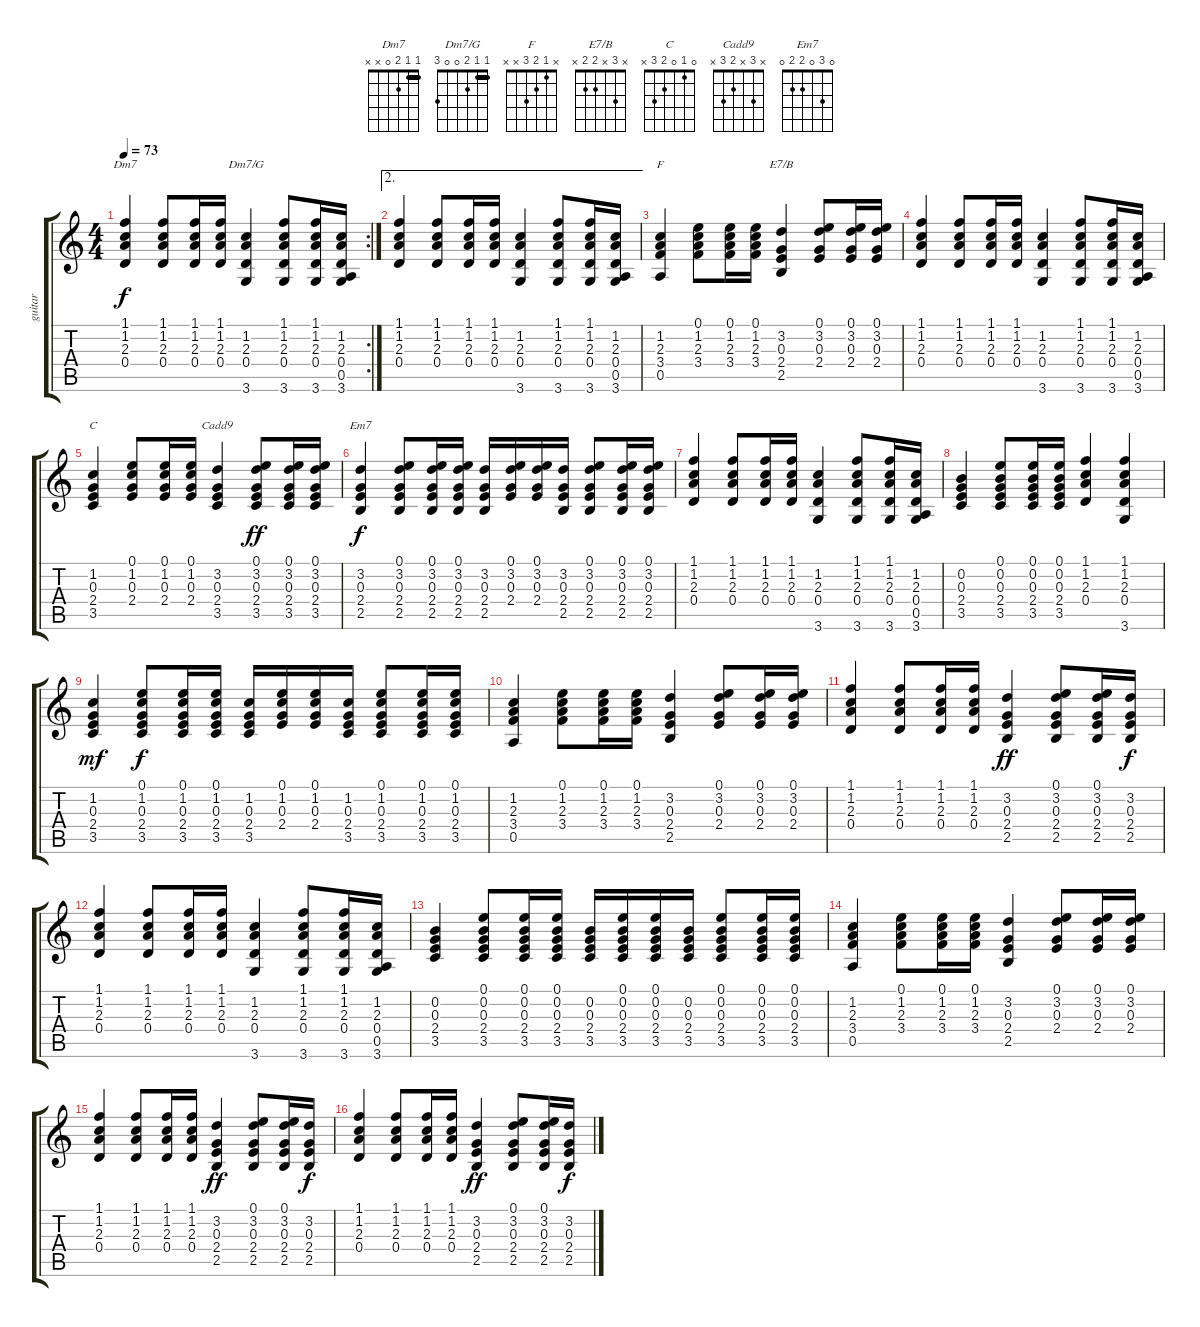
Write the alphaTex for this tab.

\track ("guitar" "guitar") {instrument acousticguitarsteel}
\staff {score tabs}
\tuning (E4 B3 G3 D3 A2 E2) {hide}
\chord ("Dm7" 1 1 2 0 x x) {barre 1}
\chord ("Dm7/G" 1 1 2 0 0 3) {barre 1}
\chord ("F" x 1 2 3 x x)
\chord ("E7/B" x 3 x 2 2 x)
\chord ("C" 0 1 0 2 3 x)
\chord ("Cadd9" x 3 x 2 3 x)
\chord ("Em7" 0 3 0 2 2 0)
\rc 2
\ts (4 4)
\tempo 73
\clef g2
\ks c
(1.1 1.2 2.3 0.4).4{ch "Dm7" dy f} (1.1 1.2 2.3 0.4).8 (1.1 1.2 2.3 0.4).16 (1.1 1.2 2.3 0.4).16 (1.2 2.3 0.4 3.6).4{ch "Dm7/G"} (1.1 1.2 2.3 0.4 3.6).8 (1.1 1.2 2.3 0.4 3.6).16 (1.2 2.3 0.4 0.5 3.6).16 |
\ae 2
(1.1 1.2 2.3 0.4).4 (1.1 1.2 2.3 0.4).8 (1.1 1.2 2.3 0.4).16 (1.1 1.2 2.3 0.4).16 (1.2 2.3 0.4 3.6).4 (1.1 1.2 2.3 0.4 3.6).8 (1.1 1.2 2.3 0.4 3.6).16 (1.2 2.3 0.4 0.5 3.6).16 |
(1.2 2.3 3.4 0.5).4{ch "F"} (0.1 1.2 2.3 3.4).8 (0.1 1.2 2.3 3.4).16 (0.1 1.2 2.3 3.4).16 (3.2 0.3 2.4 2.5).4{ch "E7/B"} (0.1 3.2 0.3 2.4).8 (0.1 3.2 0.3 2.4).16 (0.1 3.2 0.3 2.4).16 |
(1.1 1.2 2.3 0.4).4 (1.1 1.2 2.3 0.4).8 (1.1 1.2 2.3 0.4).16 (1.1 1.2 2.3 0.4).16 (1.2 2.3 0.4 3.6).4 (1.1 1.2 2.3 0.4 3.6).8 (1.1 1.2 2.3 0.4 3.6).16 (1.2 2.3 0.4 0.5 3.6).16 |
(1.2 0.3 2.4 3.5).4{ch "C"} (0.1 1.2 0.3 2.4).8 (0.1 1.2 0.3 2.4).16 (0.1 1.2 0.3 2.4).16 (3.2 0.3 2.4 3.5).4{ch "Cadd9"} (0.1 3.2 0.3 2.4 3.5).8{dy ff} (0.1 3.2 0.3 2.4 3.5).16 (0.1 3.2 0.3 2.4 3.5).16 |
(3.2 0.3 2.4 2.5).4{ch "Em7" dy f} (0.1 3.2 0.3 2.4 2.5).8 (0.1 3.2 0.3 2.4 2.5).16 (0.1 3.2 0.3 2.4 2.5).16 (3.2 0.3 2.4 2.5).16 (0.1 3.2 0.3 2.4).16 (0.1 3.2 0.3 2.4).16 (3.2 0.3 2.4 2.5).16 (0.1 3.2 0.3 2.4 2.5).8 (0.1 3.2 0.3 2.4 2.5).16 (0.1 3.2 0.3 2.4 2.5).16 |
(1.1 1.2 2.3 0.4).4 (1.1 1.2 2.3 0.4).8 (1.1 1.2 2.3 0.4).16 (1.1 1.2 2.3 0.4).16 (1.2 2.3 0.4 3.6).4 (1.1 1.2 2.3 0.4 3.6).8 (1.1 1.2 2.3 0.4 3.6).16 (1.2 2.3 0.4 0.5 3.6).16 |
(0.2 0.3 2.4 3.5).4 (0.1 0.2 0.3 2.4 3.5).8 (0.1 0.2 0.3 2.4 3.5).16 (0.1 0.2 0.3 2.4 3.5).16 (1.1 1.2 2.3 0.4).4 (1.1 1.2 2.3 0.4 3.6).4 |
(1.2 0.3 2.4 3.5).4{dy mf balance 8} (0.1 1.2 0.3 2.4 3.5).8{dy f} (0.1 1.2 0.3 2.4 3.5).16 (0.1 1.2 0.3 2.4 3.5).16 (1.2 0.3 2.4 3.5).16 (0.1 1.2 0.3 2.4).16 (0.1 1.2 0.3 2.4).16 (1.2 0.3 2.4 3.5).16 (0.1 1.2 0.3 2.4 3.5).8 (0.1 1.2 0.3 2.4 3.5).16 (0.1 1.2 0.3 2.4 3.5).16 |
(1.2 2.3 3.4 0.5).4 (0.1 1.2 2.3 3.4).8 (0.1 1.2 2.3 3.4).16 (0.1 1.2 2.3 3.4).16 (3.2 0.3 2.4 2.5).4 (0.1 3.2 0.3 2.4).8 (0.1 3.2 0.3 2.4).16 (0.1 3.2 0.3 2.4).16 |
(1.1 1.2 2.3 0.4).4 (1.1 1.2 2.3 0.4).8 (1.1 1.2 2.3 0.4).16 (1.1 1.2 2.3 0.4).16 (3.2 0.3 2.4 2.5).4{dy ff} (0.1 3.2 0.3 2.4 2.5).8 (0.1 3.2 0.3 2.4 2.5).16 (3.2 0.3 2.4 2.5).16{dy f} |
(1.1 1.2 2.3 0.4).4 (1.1 1.2 2.3 0.4).8 (1.1 1.2 2.3 0.4).16 (1.1 1.2 2.3 0.4).16 (1.2 2.3 0.4 3.6).4 (1.1 1.2 2.3 0.4 3.6).8 (1.1 1.2 2.3 0.4 3.6).16 (1.2 2.3 0.4 0.5 3.6).16 |
(0.2 0.3 2.4 3.5).4 (0.1 0.2 0.3 2.4 3.5).8 (0.1 0.2 0.3 2.4 3.5).16 (0.1 0.2 0.3 2.4 3.5).16 (0.2 0.3 2.4 3.5).16 (0.1 0.2 0.3 2.4 3.5).16 (0.1 0.2 0.3 2.4 3.5).16 (0.2 0.3 2.4 3.5).16 (0.1 0.2 0.3 2.4 3.5).8 (0.1 0.2 0.3 2.4 3.5).16 (0.1 0.2 0.3 2.4 3.5).16 |
(1.2 2.3 3.4 0.5).4 (0.1 1.2 2.3 3.4).8 (0.1 1.2 2.3 3.4).16 (0.1 1.2 2.3 3.4).16 (3.2 0.3 2.4 2.5).4 (0.1 3.2 0.3 2.4).8 (0.1 3.2 0.3 2.4).16 (0.1 3.2 0.3 2.4).16 |
(1.1 1.2 2.3 0.4).4 (1.1 1.2 2.3 0.4).8 (1.1 1.2 2.3 0.4).16 (1.1 1.2 2.3 0.4).16 (3.2 0.3 2.4 2.5).4{dy ff} (0.1 3.2 0.3 2.4 2.5).8 (0.1 3.2 0.3 2.4 2.5).16 (3.2 0.3 2.4 2.5).16{dy f} |
(1.1 1.2 2.3 0.4).4 (1.1 1.2 2.3 0.4).8 (1.1 1.2 2.3 0.4).16 (1.1 1.2 2.3 0.4).16 (3.2 0.3 2.4 2.5).4{dy ff} (0.1 3.2 0.3 2.4 2.5).8 (0.1 3.2 0.3 2.4 2.5).16 (3.2 0.3 2.4 2.5).16{dy f}
